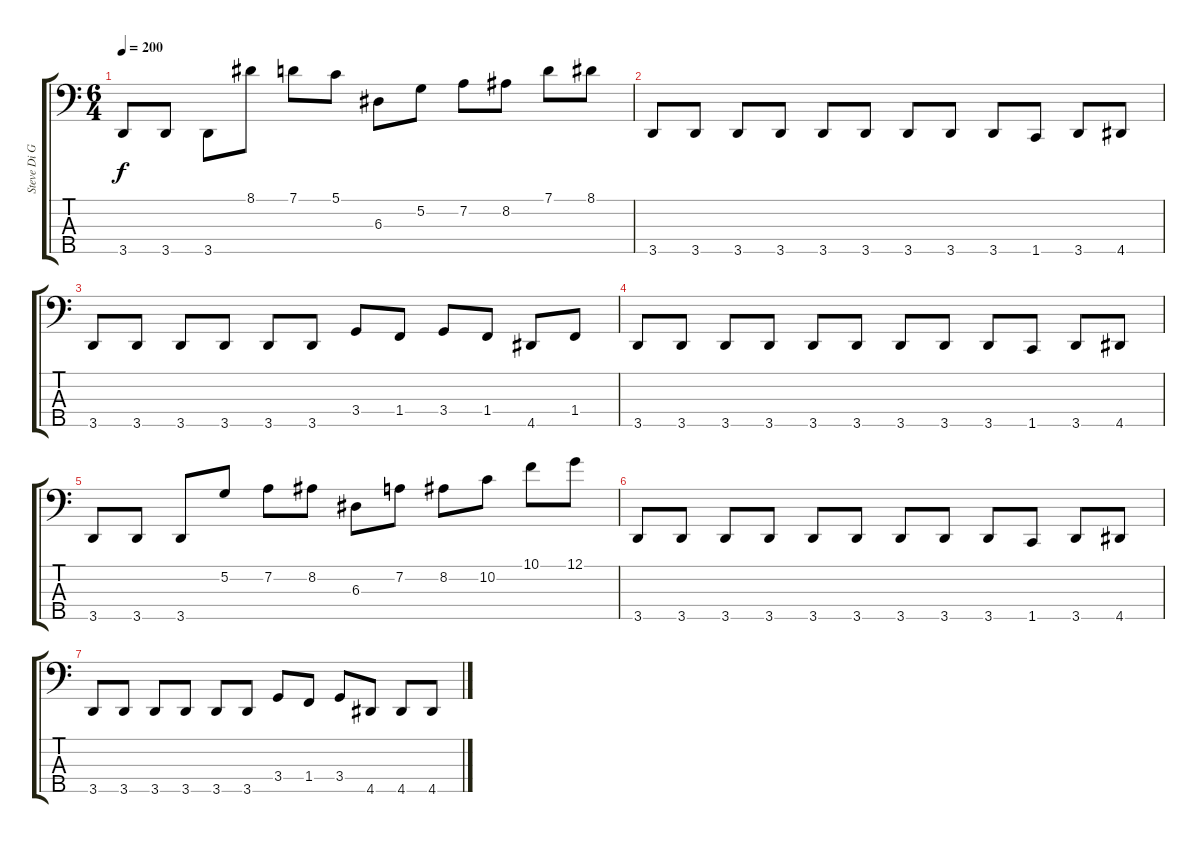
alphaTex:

\track ("Steve Di Giorgio" "Steve Di G") {instrument fretlessbass}
\staff {score tabs}
\tuning (G2 D2 A1 E1 B0) {hide}
\ts (6 4)
\tempo 200
\clef f4
\ks c
3.5.8{dy f} 3.5.8 3.5.8 8.1.8 7.1.8 5.1.8 6.3.8 5.2.8 7.2.8 8.2.8 7.1.8 8.1.8 |
3.5.8 3.5.8 3.5.8 3.5.8 3.5.8 3.5.8 3.5.8 3.5.8 3.5.8 1.5.8 3.5.8 4.5.8 |
3.5.8 3.5.8 3.5.8 3.5.8 3.5.8 3.5.8 3.4.8 1.4.8 3.4.8 1.4.8 4.5.8 1.4.8 |
3.5.8 3.5.8 3.5.8 3.5.8 3.5.8 3.5.8 3.5.8 3.5.8 3.5.8 1.5.8 3.5.8 4.5.8 |
3.5.8 3.5.8 3.5.8 5.2.8 7.2.8 8.2.8 6.3.8 7.2.8 8.2.8 10.2.8 10.1.8 12.1.8 |
3.5.8 3.5.8 3.5.8 3.5.8 3.5.8 3.5.8 3.5.8 3.5.8 3.5.8 1.5.8 3.5.8 4.5.8 |
3.5.8 3.5.8 3.5.8 3.5.8 3.5.8 3.5.8 3.4.8 1.4.8 3.4.8 4.5.8 4.5.8 4.5.8
